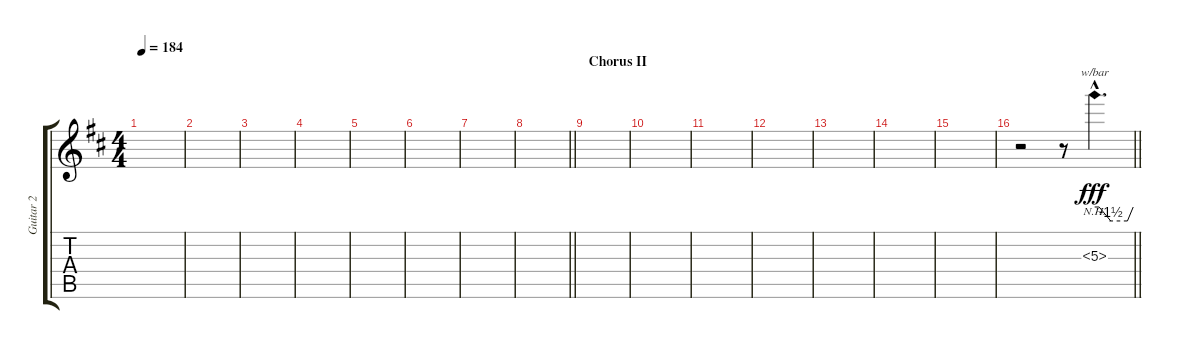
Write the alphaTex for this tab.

\track ("Guitar 2" "Guitar 2") {instrument distortionguitar}
\staff {score tabs}
\tuning (E4 B3 G3 D3 A2 E2) {hide}
\ts (4 4)
\tempo 184
\clef g2
\ks d
|
|
|
|
|
|
|
\barLineRight lightlight
|
\section ("" "Chorus II")
|
|
|
|
|
|
|
\barLineRight lightlight
r.2{volume 13} r.8 5.3{nh hac}.4{d tbe (custom default 0 0 7 0 25 -6 51 -6 60 0) dy fff}
